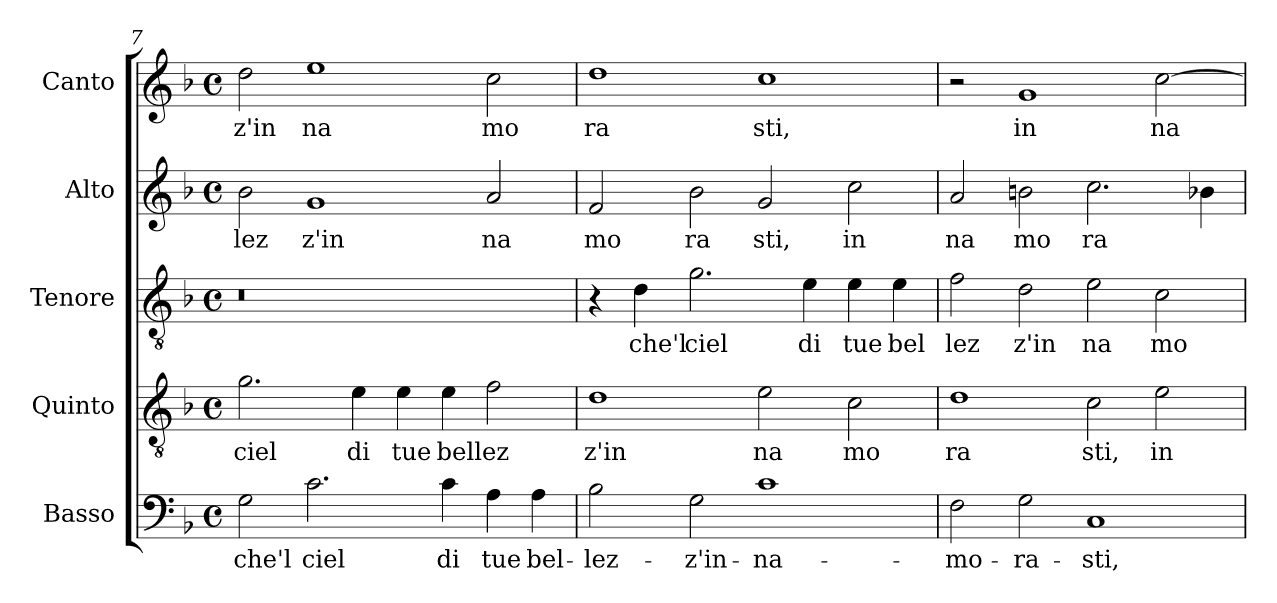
**kern	**text	**kern	**text	**kern	**text	**kern	**text	**kern	**text
*part5	*part5	*part4	*part4	*part3	*part3	*part2	*part2	*part1	*part1
*staff5	*staff5	*staff4	*staff4	*staff3	*staff3	*staff2	*staff2	*staff1	*staff1
*I"Basso	*	*I"Quinto	*	*I"Tenore	*	*I"Alto	*	*I"Canto	*
*clefF4	*	*clefGv2	*	*clefGv2	*	*clefG2	*	*clefG2	*
*k[b-]	*	*k[b-]	*	*k[b-]	*	*k[b-]	*	*k[b-]	*
*F:	*	*F:	*	*F:	*	*F:	*	*F:	*
*M4/4	*	*M4/4	*	*M4/4	*	*M4/4	*	*M4/4	*
*met(c)	*	*met(c)	*	*met(c)	*	*met(c)	*	*met(c)	*
=7	=7	=7	=7	=7	=7	=7	=7	=7	=7
!	!LO:LY:b:cj	!	!LO:LY:b:cj	!	!	!	!LO:LY:b:cj	!	!LO:LY:b:cj
2G\	che'l	2.g\	ciel	0r	.	2b-\	lez	2dd\	z'in
!	!LO:LY:b:cj	!	!	!	!	!	!LO:LY:b:cj	!	!LO:LY:b:cj
2.c\	ciel	.	.	.	.	1g	z'in	1ee	na
!	!	!	!LO:LY:b:cj	!	!	!	!	!	!
.	.	4e\	di	.	.	.	.	.	.
!	!	!	!LO:LY:b:cj	!	!	!	!	!	!
.	.	4e\	tue	.	.	.	.	.	.
!	!LO:LY:b:cj	!	!LO:LY:b:cj	!	!	!	!	!	!
4c\	di	4e\	bellez	.	.	.	.	.	.
!	!LO:LY:b:cj	!	!	!	!	!	!LO:LY:b:cj	!	!LO:LY:b:cj
4A\	tue	2f\	.	.	.	2a/	na	2cc\	mo
!	!LO:LY:b:cj	!	!	!	!	!	!	!	!
4A\	bel-	.	.	.	.	.	.	.	.
=8	=8	=8	=8	=8	=8	=8	=8	=8	=8
!	!LO:LY:b:cj	!	!LO:LY:b:cj	!	!	!	!LO:LY:b:cj	!	!LO:LY:b:cj
2B-\	-lez-	1d	z'in	4r	.	2f/	mo	1dd	ra
!	!	!	!	!	!LO:LY:b:cj	!	!	!	!
.	.	.	.	4d\	che'l	.	.	.	.
!	!LO:LY:b:cj	!	!	!	!LO:LY:b:cj	!	!LO:LY:b:cj	!	!
2G\	-z'in-	.	.	2.g\	ciel	2b-\	ra	.	.
!	!LO:LY:b:cj	!	!LO:LY:b:cj	!	!	!	!LO:LY:b:cj	!	!LO:LY:b:cj
1c	-na-	2e\	na	.	.	2g/	sti,	1cc	sti,
!	!	!	!	!	!LO:LY:b:cj	!	!	!	!
.	.	.	.	4e\	di	.	.	.	.
!	!	!	!LO:LY:b:cj	!	!LO:LY:b:cj	!	!LO:LY:b:cj	!	!
.	.	2c\	mo	4e\	tue	2cc\	in	.	.
!	!	!	!	!	!LO:LY:b:cj	!	!	!	!
.	.	.	.	4e\	bel	.	.	.	.
=9	=9	=9	=9	=9	=9	=9	=9	=9	=9
!	!LO:LY:b:cj	!	!LO:LY:b:cj	!	!LO:LY:b:cj	!	!LO:LY:b:cj	!	!
2F\	-mo-	1d	ra	2f\	lez	2a/	na	2r	.
!	!LO:LY:b:cj	!	!	!	!LO:LY:b:cj	!	!LO:LY:b:cj	!	!LO:LY:b:cj
2G\	-ra-	.	.	2d\	z'in	2bn\	mo	1g	in
!	!LO:LY:b:cj	!	!LO:LY:b:cj	!	!LO:LY:b:cj	!	!LO:LY:b:cj	!	!
1C	-sti,	2c\	sti,	2e\	na	2.cc\	ra	.	.
!	!	!	!LO:LY:b:cj	!	!LO:LY:b:cj	!	!	!	!LO:LY:b:cj
.	.	2e\	in	2c\	mo	.	.	[<2cc\	na
.	.	.	.	.	.	4b-X\	.	.	.
=	=	=	=	=	=	=	=	=	=
*-	*-	*-	*-	*-	*-	*-	*-	*-	*-
